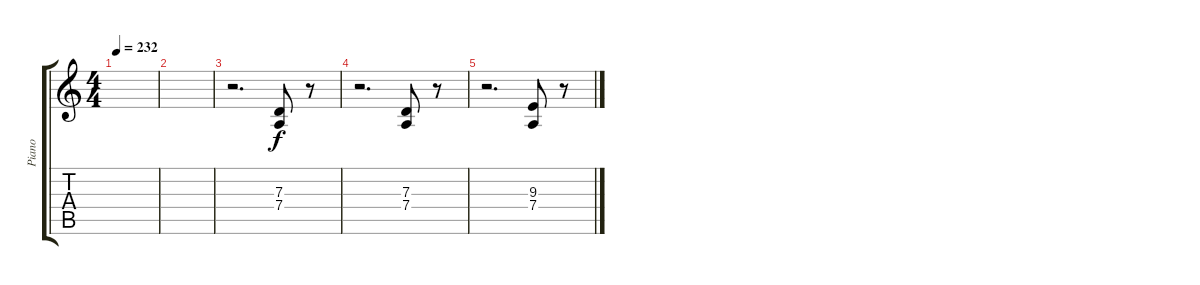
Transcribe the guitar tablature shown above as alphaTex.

\track ("Piano" "Piano") {instrument acousticgrandpiano}
\staff {score tabs}
\tuning (E4 B3 G3 D3 A2 E2) {hide}
\ts (4 4)
\tempo 232
\clef g2
\ks c
|
|
r.2{d} (7.3 7.4).8 r.8 |
r.2{d} (7.3 7.4).8 r.8 |
r.2{d} (9.3 7.4).8 r.8
